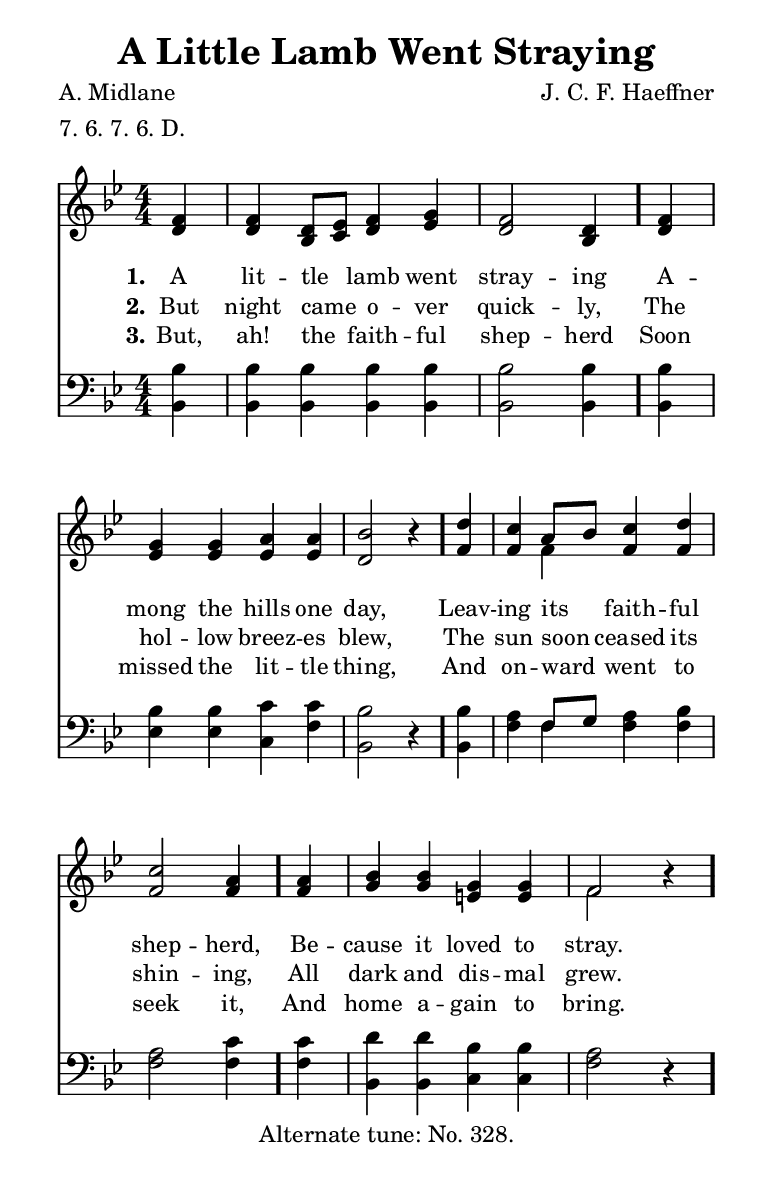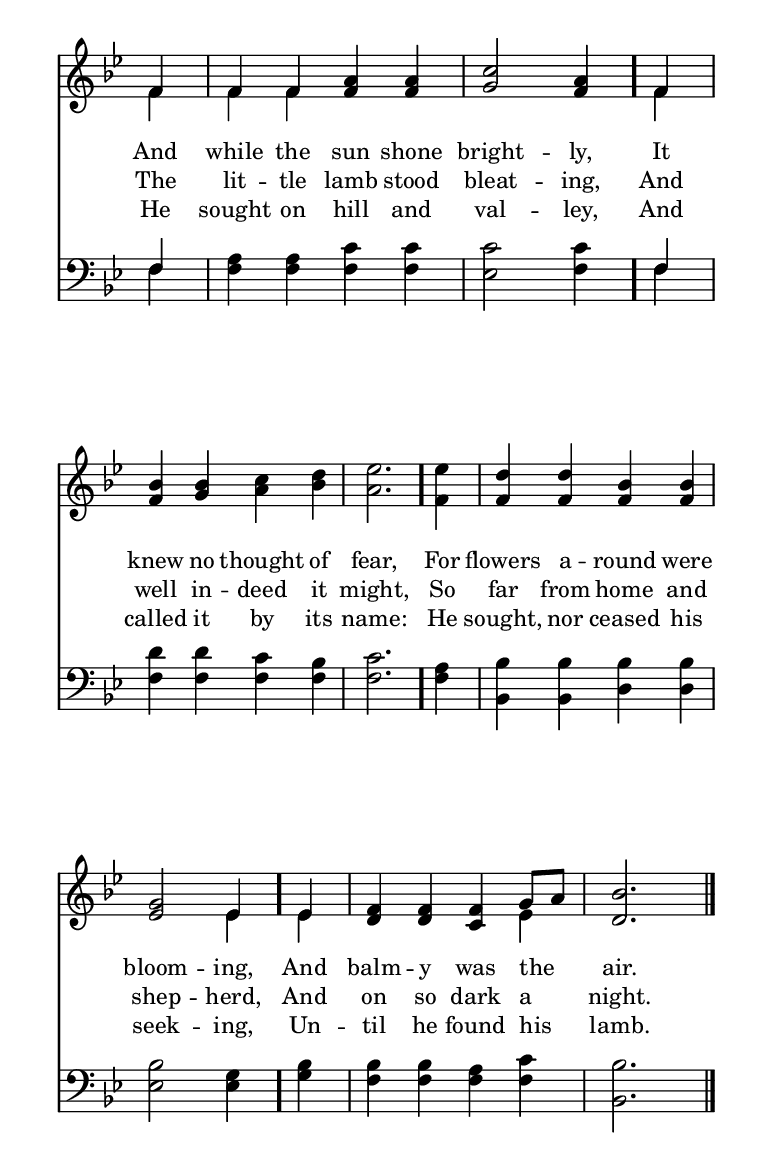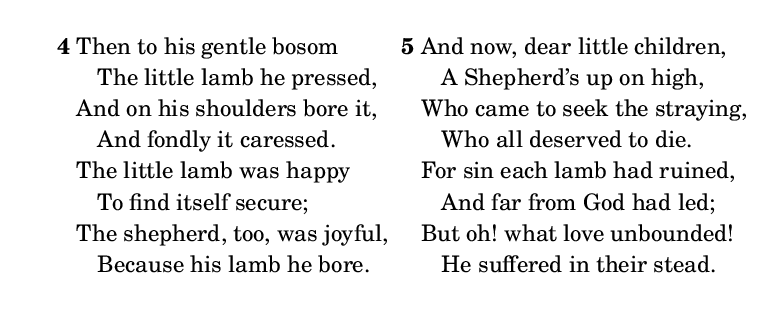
\include "common/global.ily"
\paper {
  \include "common/paper.ily"
  oddFooterMarkup = \markup { \fill-line { \on-the-fly \first-page "Alternate tune: No. 328." } }
}

\header{
  %children
  hymnnumber = "329"
  title = "A Little Lamb Went Straying"
  tunename = "Springfield"
  meter = "7. 6. 7. 6. D."
  poet = "A. Midlane"
  composer = "J. C. F. Haeffner"
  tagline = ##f
}

global = {
  \include "common/overrides.ily"
  \override Staff.TimeSignature.style = #'numbered
  \time 4/4
  \override Score.MetronomeMark.transparent = ##t % hide all fermata changes too
  \tempo 4=90
  \key bes \major
  \partial 4
  \autoBeamOff
}

notesSoprano = {
\global
\relative c' {

  f4 | f d8[ ees] f4 g | f2 d4
  f4 | g g a a | bes2 r4
  d4 | c a8[ bes] c4 d | c2 a4
  a4 | bes bes g g | f2 r4
  f4 | f f a a | c2 a4
  f4 | bes bes c d | ees2.
  ees4 | d d bes bes | g2 ees4
  ees4 | f f f g8[ a] | bes2.

  \bar "|."

}
}

notesAlto = {
\global
\relative e' {

  d4 | d bes8[ c] d4 ees | d2 bes4
  d4 | ees ees ees ees | d2 r4
  f4 | f f f f | f2 f4
  f4 | g g e e | f2 r4
  f4 | f f f f | g2 f4
  f4 | f g a bes | a2.
  f4 | f f f f | ees2 ees4
  ees4 | d d c ees | d2.

}
}

notesTenor = {
\global
\relative a {

  bes4 | bes bes bes bes | bes2 bes4
  bes4 | bes bes c c | bes2 r4
  bes4 | a f8[ g] a4 bes | a2 c4
  c4 | d d bes bes | a2 r4
  f4 | a a c c | c2 c4
  f,4 | d'4 d c bes | c2.
  a4 | bes bes bes bes | bes2 g4
  bes4 | bes bes a c | bes2.

}
}

notesBass = {
\global
\relative f, {

  bes4 | bes bes bes bes | bes2 bes4
  bes4 | ees ees c f | bes,2 r4
  bes4 | f'4 f f f | f2 f4
  f4 | bes, bes c c | f2 r4
  f4 | f f f f | ees2 f4
  f4 | f f f f | f2.
  f4 | bes, bes d d | ees2 ees4
  g4 | f f f f | bes,2.

}
}

wordsA = \lyricmode {
\set stanza = "1."

A lit -- tle lamb went stray -- ing \bar "."
A -- mong the hills one day, \bar "."
Leav -- ing its faith -- ful shep -- herd, \bar "."
Be -- cause it loved to stray. \bar "."
And while the sun shone bright -- ly, \bar "."
It knew no thought of fear, \bar "."
For flowers a -- round were bloom -- ing, \bar "."
And balm -- y was the air. \bar "."

}

wordsB = \lyricmode {
\set stanza = "2."

But night came o -- ver quick -- ly,
The hol -- low breez -- es blew,
The sun soon ceased its shin -- ing,
All dark and dis -- mal grew.
The lit -- tle lamb stood bleat -- ing,
And well in -- deed it might,
So far from home and shep -- herd,
And on so dark a night.

}

wordsC = \lyricmode {
\set stanza = "3."

But, ah! the faith -- ful shep -- herd
Soon missed the lit -- tle thing,
And on -- ward went to seek it,
And home a -- gain to bring.
He sought on hill and val -- ley,
And called it by its name:
He sought, nor ceased his seek -- ing,
Un -- til he found his lamb.

}

wordsD = \markuplist {

\line { Then to his gentle bosom }
\line { { \hspace #2 } The little lamb he pressed, }
\line { And on his shoulders bore it, }
\line { { \hspace #2 } And fondly it caressed. }
\line { The little lamb was happy }
\line { { \hspace #2 } To find itself secure; }
\line { The shepherd, too, was joyful, }
\line { { \hspace #2 } Because his lamb he bore. }

}

wordsE = \markuplist {

\line { And now, dear little children, }
\line { { \hspace #2 } A Shepherd’s up on high, }
\line { Who came to seek the straying, }
\line { { \hspace #2 } Who all deserved to die. }
\line { For sin each lamb had ruined, }
\line { { \hspace #2 } And far from God had led; }
\line { But oh! what love unbounded! }
\line { { \hspace #2 } He suffered in their stead. }

}

\score {
  \context ChoirStaff <<
    \context Staff = upper <<
      \set Staff.autoBeaming = ##f
      \set ChoirStaff.systemStartDelimiter = #'SystemStartBar
      \set ChoirStaff.printPartCombineTexts = ##f
      \partcombine #'(2 . 11) \notesSoprano \notesAlto
      \context NullVoice = sopranos { \voiceOne << \notesSoprano >> }
      \context Lyrics = one   \lyricsto sopranos \wordsA
      \context Lyrics = two   \lyricsto sopranos \wordsB
      \context Lyrics = three \lyricsto sopranos \wordsC
    >>
    \context Staff = men <<
      \set Staff.autoBeaming = ##f
      \clef bass
      \set ChoirStaff.printPartCombineTexts = ##f
      \partcombine #'(2 . 11) \notesTenor \notesBass
    >>
  >>
  \layout {
    \include "common/layout.ily"
  }
  #(cond ((ly:get-option 'eog-midi-permitted) #{ \midi{
    \include "common/midi.ily"
  } #}))
}

\markup { \vcenter \column {
  \vspace #1
  \fill-line {
    \null
    \line{ \bold 4 \column { \wordsD } }
    \null
    \line{ \bold 5 \column { \wordsE } }
    \null
  }
  \vspace #1
} }

\version "2.19.49"  % necessary for upgrading to future LilyPond versions.

% vi:set et ts=2 sw=2 ai nocindent syntax=lilypond:
